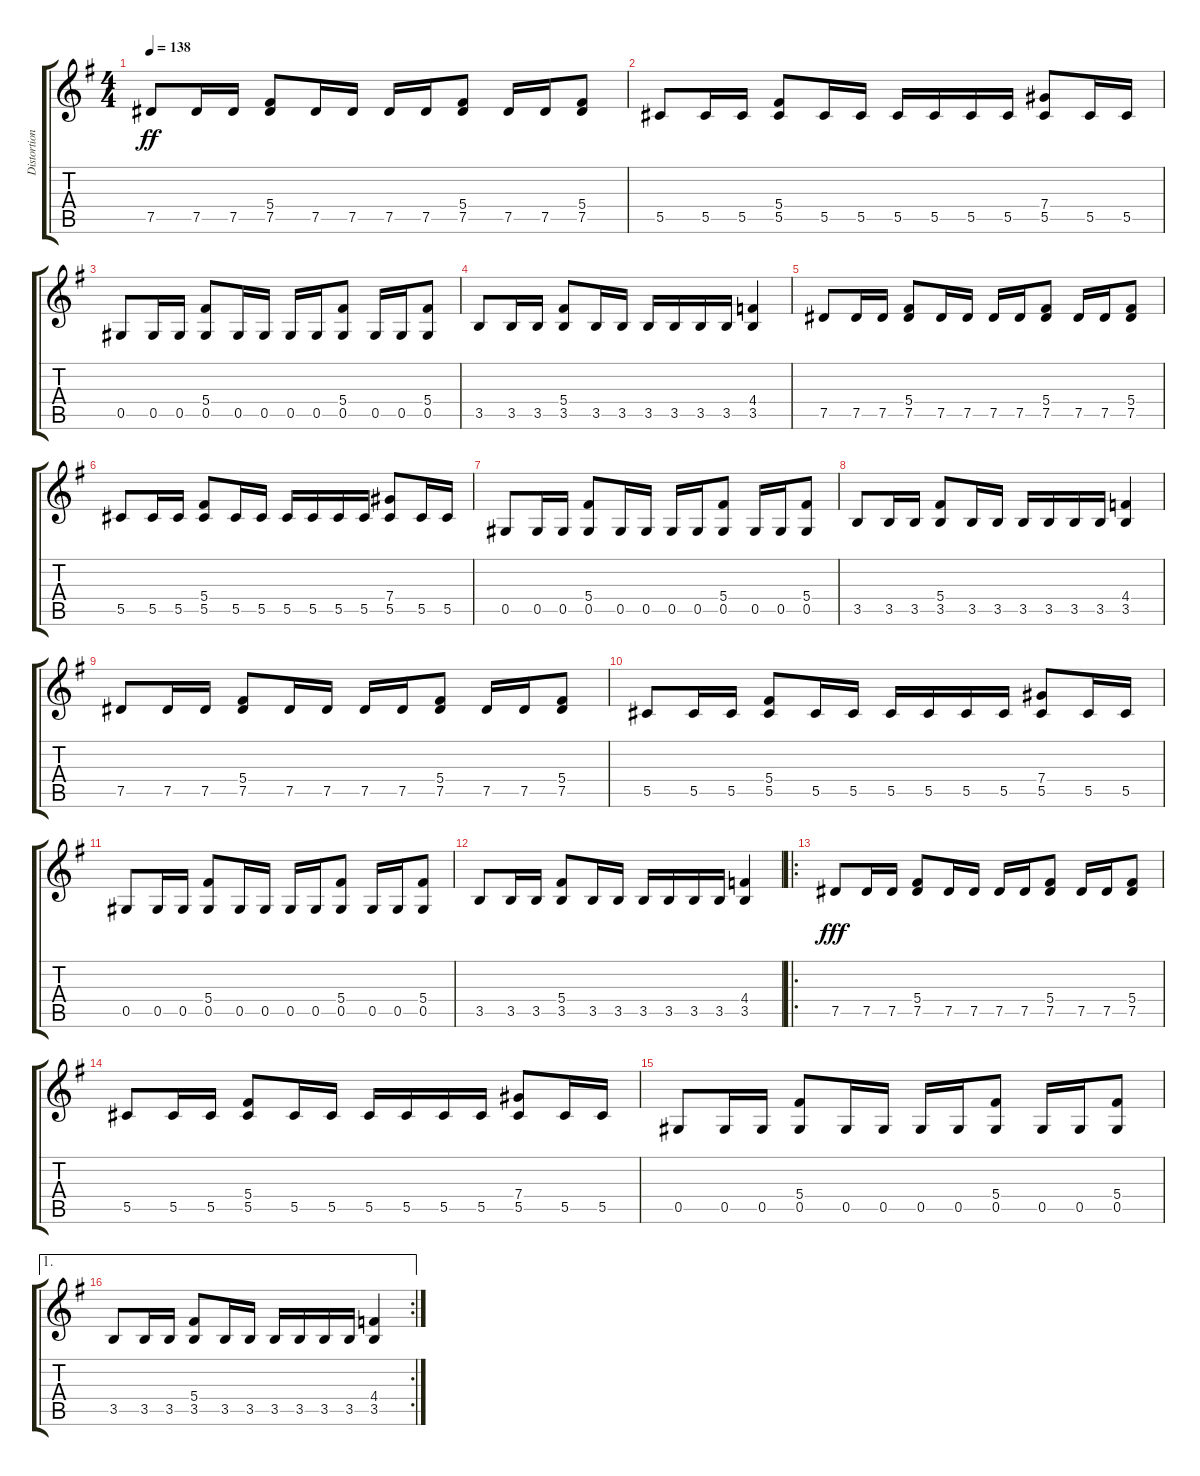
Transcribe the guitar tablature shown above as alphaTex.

\track ("Distortion Guitar 1" "Distortion") {instrument overdrivenguitar}
\staff {score tabs}
\tuning (Eb4 Bb3 Gb3 Db3 Ab2 Eb2) {hide}
\ts (4 4)
\tempo 138
\clef g2
\ks g
7.5.8{dy ff} 7.5.16 7.5.16 (5.4 7.5).8 7.5.16 7.5.16 7.5.16 7.5.16 (5.4 7.5).8 7.5.16 7.5.16 (5.4 7.5).8 |
5.5.8 5.5.16 5.5.16 (5.4 5.5).8 5.5.16 5.5.16 5.5.16 5.5.16 5.5.16 5.5.16 (7.4 5.5).8 5.5.16 5.5.16 |
0.5.8 0.5.16 0.5.16 (5.4 0.5).8 0.5.16 0.5.16 0.5.16 0.5.16 (5.4 0.5).8 0.5.16 0.5.16 (5.4 0.5).8 |
3.5.8 3.5.16 3.5.16 (5.4 3.5).8 3.5.16 3.5.16 3.5.16 3.5.16 3.5.16 3.5.16 (4.4 3.5).4 |
7.5.8 7.5.16 7.5.16 (5.4 7.5).8 7.5.16 7.5.16 7.5.16 7.5.16 (5.4 7.5).8 7.5.16 7.5.16 (5.4 7.5).8 |
5.5.8 5.5.16 5.5.16 (5.4 5.5).8 5.5.16 5.5.16 5.5.16 5.5.16 5.5.16 5.5.16 (7.4 5.5).8 5.5.16 5.5.16 |
0.5.8 0.5.16 0.5.16 (5.4 0.5).8 0.5.16 0.5.16 0.5.16 0.5.16 (5.4 0.5).8 0.5.16 0.5.16 (5.4 0.5).8 |
3.5.8 3.5.16 3.5.16 (5.4 3.5).8 3.5.16 3.5.16 3.5.16 3.5.16 3.5.16 3.5.16 (4.4 3.5).4 |
7.5.8 7.5.16 7.5.16 (5.4 7.5).8 7.5.16 7.5.16 7.5.16 7.5.16 (5.4 7.5).8 7.5.16 7.5.16 (5.4 7.5).8 |
5.5.8 5.5.16 5.5.16 (5.4 5.5).8 5.5.16 5.5.16 5.5.16 5.5.16 5.5.16 5.5.16 (7.4 5.5).8 5.5.16 5.5.16 |
0.5.8 0.5.16 0.5.16 (5.4 0.5).8 0.5.16 0.5.16 0.5.16 0.5.16 (5.4 0.5).8 0.5.16 0.5.16 (5.4 0.5).8 |
3.5.8 3.5.16 3.5.16 (5.4 3.5).8 3.5.16 3.5.16 3.5.16 3.5.16 3.5.16 3.5.16 (4.4 3.5).4 |
\ro
7.5.8{dy fff} 7.5.16 7.5.16 (5.4 7.5).8 7.5.16 7.5.16 7.5.16 7.5.16 (5.4 7.5).8 7.5.16 7.5.16 (5.4 7.5).8 |
5.5.8 5.5.16 5.5.16 (5.4 5.5).8 5.5.16 5.5.16 5.5.16 5.5.16 5.5.16 5.5.16 (7.4 5.5).8 5.5.16 5.5.16 |
0.5.8 0.5.16 0.5.16 (5.4 0.5).8 0.5.16 0.5.16 0.5.16 0.5.16 (5.4 0.5).8 0.5.16 0.5.16 (5.4 0.5).8 |
\ae 1
\rc 2
3.5.8 3.5.16 3.5.16 (5.4 3.5).8 3.5.16 3.5.16 3.5.16 3.5.16 3.5.16 3.5.16 (4.4 3.5).4
